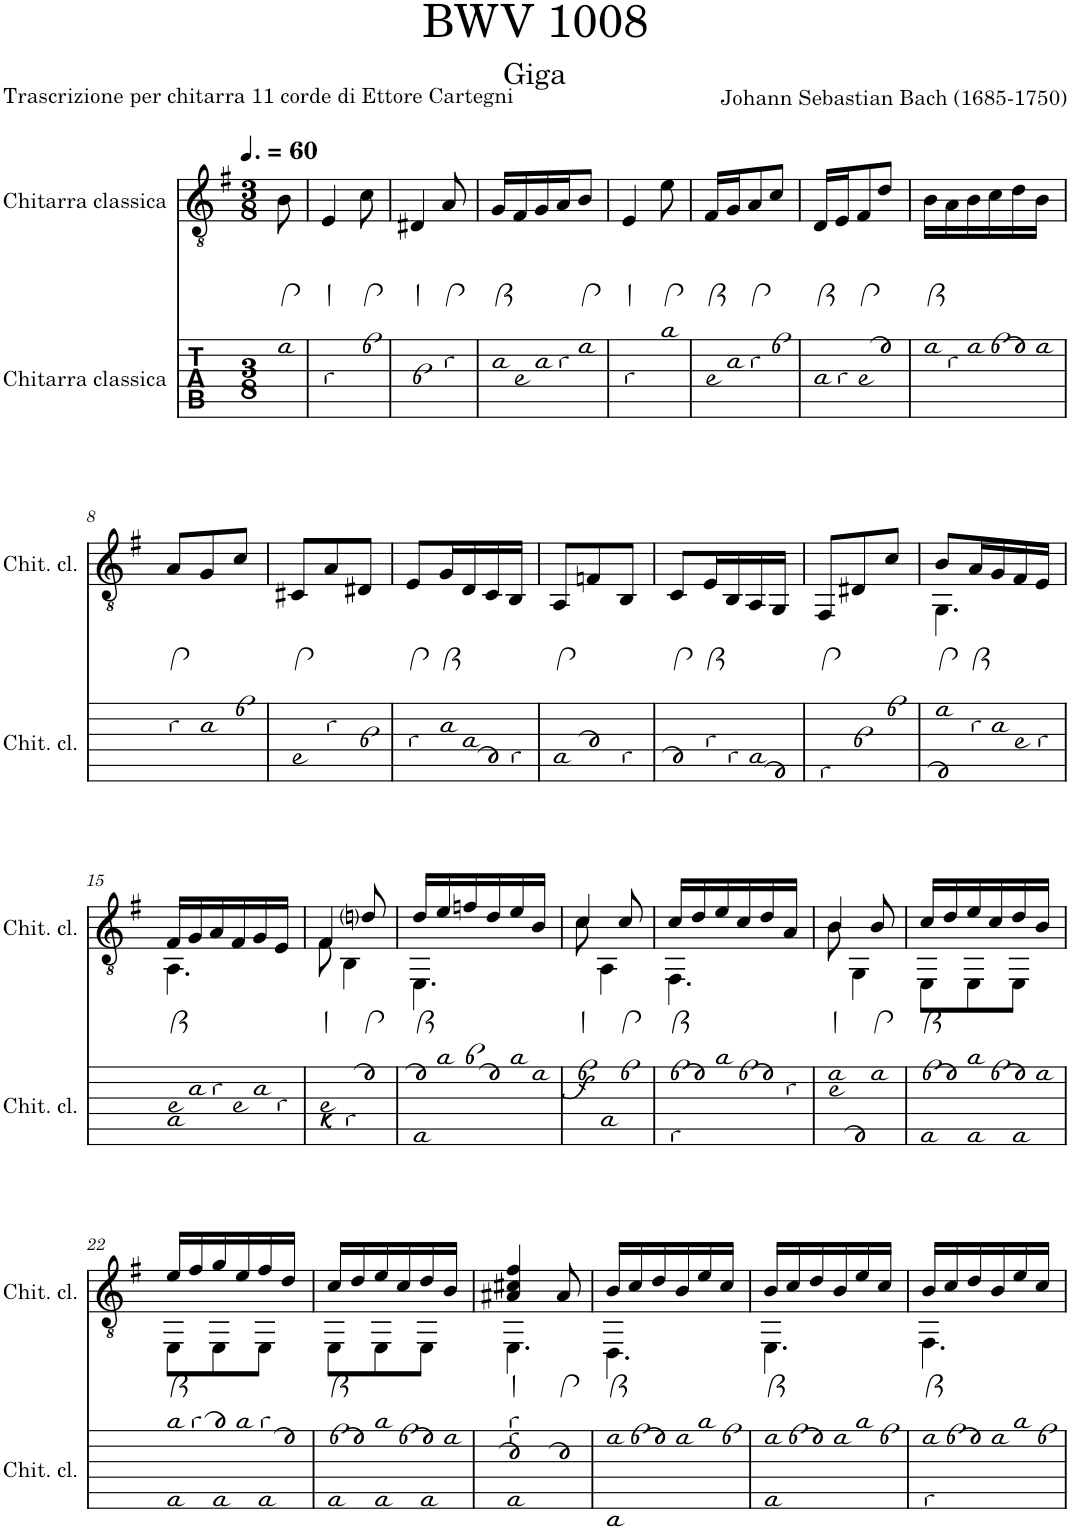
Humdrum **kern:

**kern	**kern
*part2	*part1
*staff2	*staff1
*I"Chitarra classica	*I"Chitarra classica
*I'Chit. cl.	*I'Chit. cl.
*stria6	*
*	*clefGv2
*k[f#]	*k[f#]
*M3/8	*M3/8
*MM90	*MM90
=	=
8B	8B\
=1	=1
4E	4E/
8c	8c\
=2	=2
4D#X	4D#X/
8A	8A/
=3	=3
16GLL	16G/LL
16F#	16F#/
16G	16G/
16AJ	16A/J
8BJ	8B/J
=4	=4
4E	4E/
8e	8e\
=5	=5
16F#LL	16F#/LL
16GJ	16G/J
8A	8A/
8cJ	8c/J
=6	=6
16DLL	16D/LL
16EJ	16E/J
8F#	8F#/
8dJ	8d/J
=7	=7
16BLL	16B\LL
16A	16A\
16B	16B\
16c	16c\
16d	16d\
16BJJ	16B\JJ
!!LO:LB:g=z
=8	=8
8AL	8A/L
8G	8G/
8cJ	8c/J
=9	=9
8C#XL	8C#X/L
8A	8A/
8D#XJ	8D#X/J
=10	=10
8EL	8E/L
16GL	16G/L
16D	16D/
16C	16C/
16BBJJ	16BB/JJ
=11	=11
8AAL	8AA/L
8Fn	8Fn/
8BBJ	8BB/J
=12	=12
8CL	8C/L
16EL	16E/L
16BB	16BB/
16AA	16AA/
16GGJJ	16GG/JJ
=13	=13
8FF#L	8FF#/L
8D#X	8D#X/
8cJ	8c/J
=14	=14
*^	*^
8BL	4.GG	8B/L	4.GG\
16AL	.	16A/L	.
16G	.	16G/	.
16F#	.	16F#/	.
16EJJ	.	16E/JJ	.
!!LO:LB:g=z	!!
=15	=15	=15	=15
16F#LL	4.AA	16F#/LL	4.AA\
16G	.	16G/	.
16A	.	16A/	.
16F#	.	16F#/	.
16G	.	16G/	.
16EJJ	.	16E/JJ	.
=16	=16	=16	=16
4F#	8F#	4F#/	8F#\
.	4BB	.	4BB\
8dni	.	8dni/	.
=17	=17	=17	=17
16dLL	4.EE	16d/LL	4.EE\
16e	.	16e/	.
16fn	.	16fn/	.
16d	.	16d/	.
16e	.	16e/	.
16BJJ	.	16B/JJ	.
=18	=18	=18	=18
4c	8c	4c/	8c\
.	4AA	.	4AA\
8c	.	8c/	.
=19	=19	=19	=19
16cLL	4.FF#	16c/LL	4.FF#\
16d	.	16d/	.
16e	.	16e/	.
16c	.	16c/	.
16d	.	16d/	.
16AJJ	.	16A/JJ	.
=20	=20	=20	=20
4B	8B	4B/	8B\
.	4GG	.	4GG\
8B	.	8B/	.
=21	=21	=21	=21
16cLL	8EEL	16c/LL	8EE\L
16d	.	16d/	.
16e	8EE	16e/	8EE\
16c	.	16c/	.
16d	8EEJ	16d/	8EE\J
16BJJ	.	16B/JJ	.
!!LO:LB:g=z	!!
=22	=22	=22	=22
16eLL	8EEL	16e/LL	8EE\L
16f#	.	16f#/	.
16g	8EE	16g/	8EE\
16e	.	16e/	.
16f#	8EEJ	16f#/	8EE\J
16dJJ	.	16d/JJ	.
=23	=23	=23	=23
16cLL	8EEL	16c/LL	8EE\L
16d	.	16d/	.
16e	8EE	16e/	8EE\
16c	.	16c/	.
16d	8EEJ	16d/	8EE\J
16BJJ	.	16B/JJ	.
=24	=24	=24	=24
4A#X 4c#X 4f#	4.EE	4A#X/ 4c#X/ 4f#/	4.EE\
8A#	.	8A#/	.
=25	=25	=25	=25
16BLL	4.DD	16B/LL	4.DD\
16c	.	16c/	.
16d	.	16d/	.
16B	.	16B/	.
16e	.	16e/	.
16cJJ	.	16c/JJ	.
=26	=26	=26	=26
16BLL	4.EE	16B/LL	4.EE\
16c	.	16c/	.
16d	.	16d/	.
16B	.	16B/	.
16e	.	16e/	.
16cJJ	.	16c/JJ	.
=27	=27	=27	=27
16BLL	4.FF#	16B/LL	4.FF#\
16c	.	16c/	.
16d	.	16d/	.
16B	.	16B/	.
16e	.	16e/	.
16cJJ	.	16c/JJ	.
*v	*v	*	*
*	*v	*v
=	=
*-	*-
